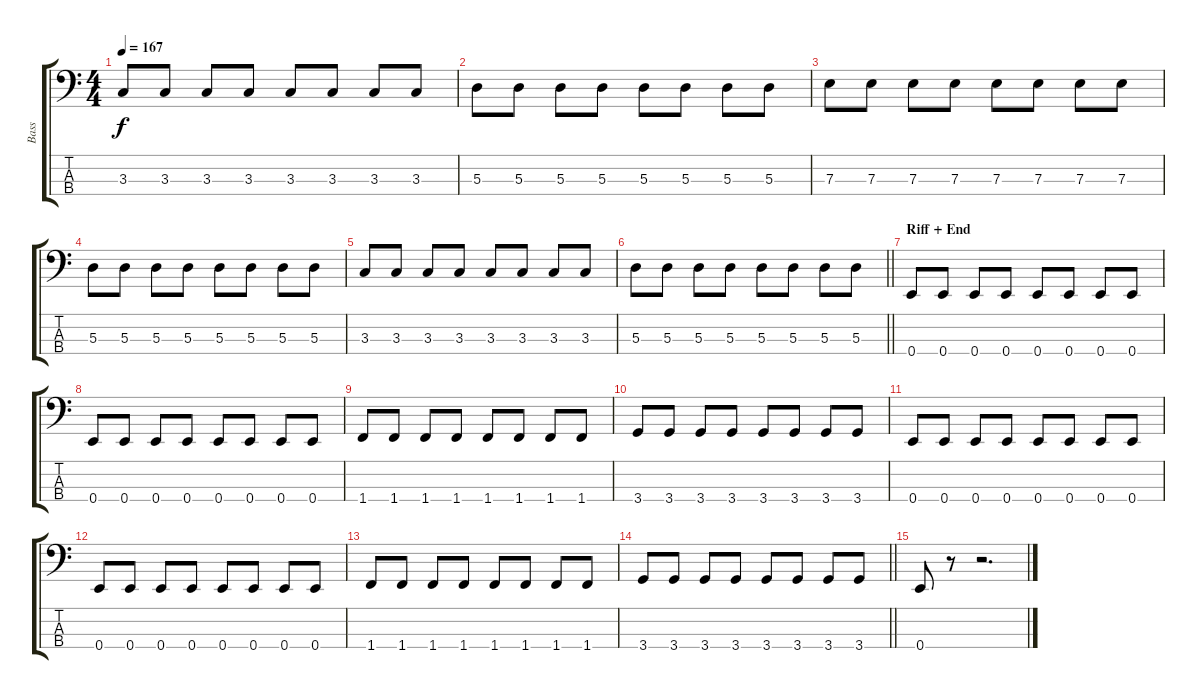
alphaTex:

\track ("Bass" "Bass") {instrument electricbassfinger}
\staff {score tabs}
\tuning (G2 D2 A1 E1) {hide}
\ts (4 4)
\tempo 167
\clef f4
\ks c
3.3.8{dy f} 3.3.8 3.3.8 3.3.8 3.3.8 3.3.8 3.3.8 3.3.8 |
5.3.8 5.3.8 5.3.8 5.3.8 5.3.8 5.3.8 5.3.8 5.3.8 |
7.3.8 7.3.8 7.3.8 7.3.8 7.3.8 7.3.8 7.3.8 7.3.8 |
5.3.8 5.3.8 5.3.8 5.3.8 5.3.8 5.3.8 5.3.8 5.3.8 |
3.3.8 3.3.8 3.3.8 3.3.8 3.3.8 3.3.8 3.3.8 3.3.8 |
\barLineRight lightlight
5.3.8 5.3.8 5.3.8 5.3.8 5.3.8 5.3.8 5.3.8 5.3.8 |
\section ("" "Riff + End")
0.4.8 0.4.8 0.4.8 0.4.8 0.4.8 0.4.8 0.4.8 0.4.8 |
0.4.8 0.4.8 0.4.8 0.4.8 0.4.8 0.4.8 0.4.8 0.4.8 |
1.4.8 1.4.8 1.4.8 1.4.8 1.4.8 1.4.8 1.4.8 1.4.8 |
3.4.8 3.4.8 3.4.8 3.4.8 3.4.8 3.4.8 3.4.8 3.4.8 |
0.4.8 0.4.8 0.4.8 0.4.8 0.4.8 0.4.8 0.4.8 0.4.8 |
0.4.8 0.4.8 0.4.8 0.4.8 0.4.8 0.4.8 0.4.8 0.4.8 |
1.4.8 1.4.8 1.4.8 1.4.8 1.4.8 1.4.8 1.4.8 1.4.8 |
\barLineRight lightlight
3.4.8 3.4.8 3.4.8 3.4.8 3.4.8 3.4.8 3.4.8 3.4.8 |
0.4.8 r.8 r.2{d}
